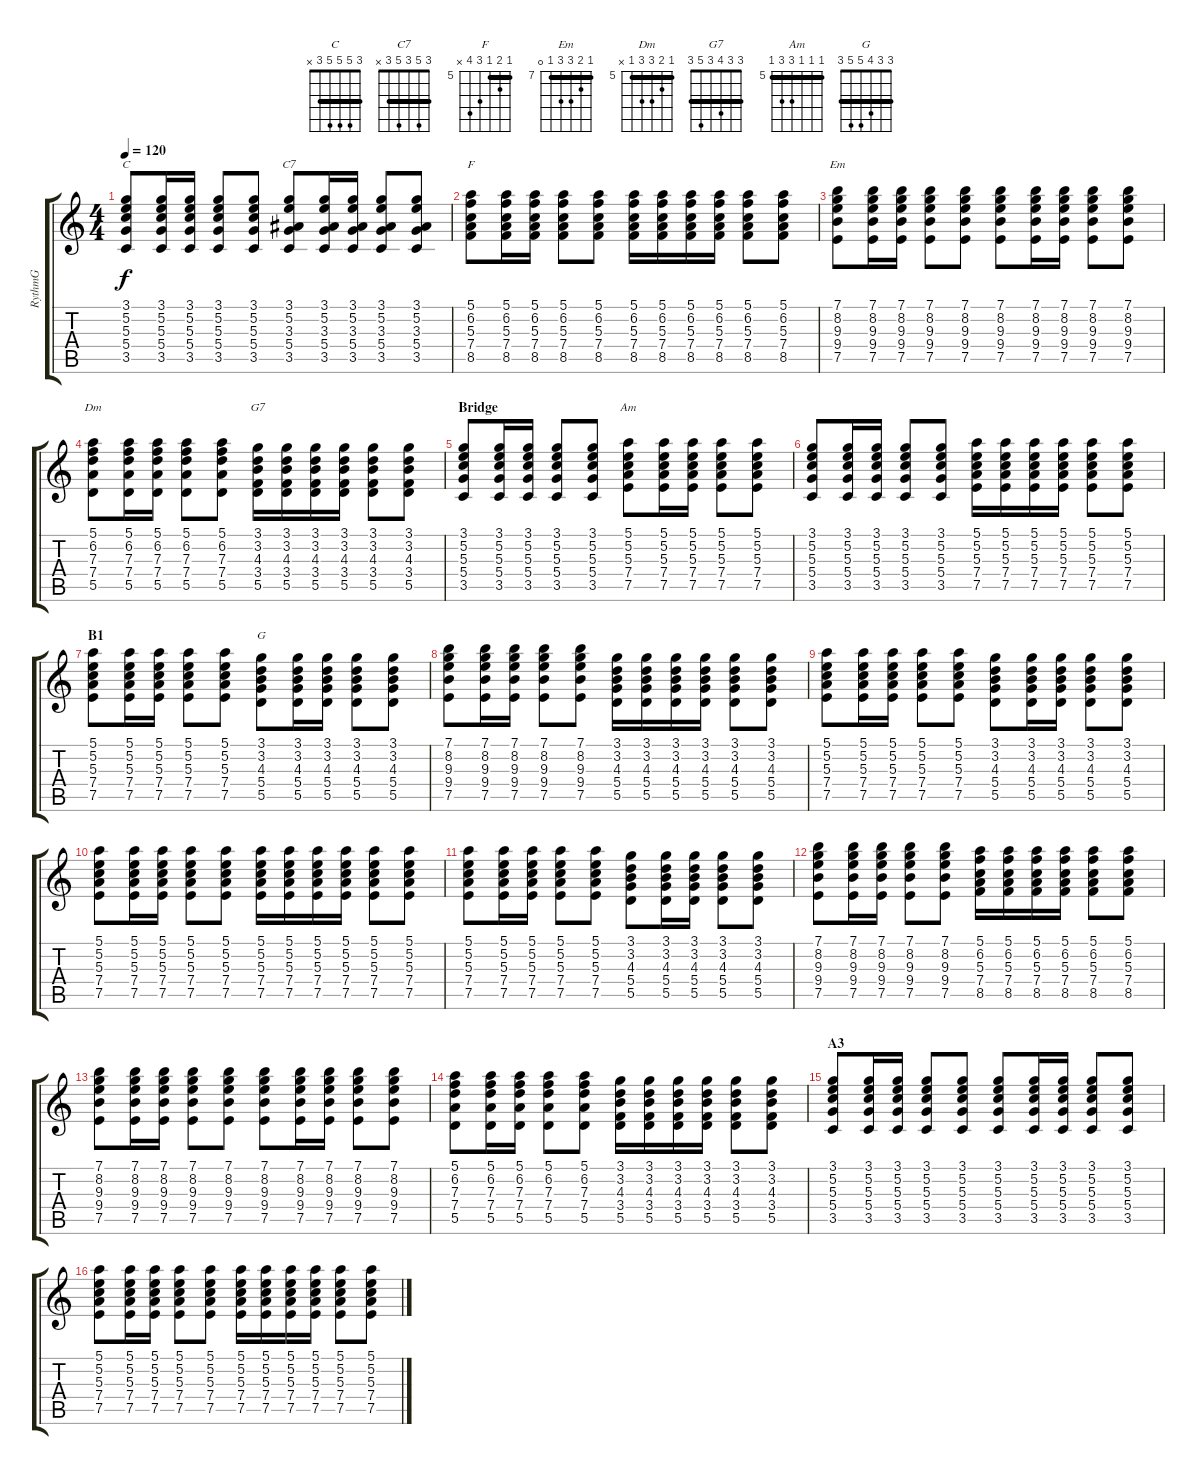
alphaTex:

\track ("RythmG" "RythmG") {instrument acousticguitarnylon}
\staff {score tabs}
\tuning (E4 B3 G3 D3 A2 E2) {hide}
\chord ("C" 3 5 5 5 3 x) {barre 3}
\chord ("C7" 3 5 3 5 3 x) {barre 3}
\chord ("F" 5 6 5 7 8 x) {firstfret 5 barre 5}
\chord ("Em" 7 8 9 9 7 0) {firstfret 7 barre 7}
\chord ("Dm" 5 6 7 7 5 x) {firstfret 5 barre 5}
\chord ("G7" 3 3 4 3 5 3) {barre 3}
\chord ("Am" 5 5 5 7 7 5) {firstfret 5 barre 5}
\chord ("G" 3 3 4 5 5 3) {barre 3}
\ts (4 4)
\tempo 120
\clef g2
\ks c
(3.1 5.2 5.3 5.4 3.5).8{ch "C" dy f} (3.1 5.2 5.3 5.4 3.5).16 (3.1 5.2 5.3 5.4 3.5).16 (3.1 5.2 5.3 5.4 3.5).8 (3.1 5.2 5.3 5.4 3.5).8 (3.1 5.2 3.3 5.4 3.5).8{ch "C7"} (3.1 5.2 3.3 5.4 3.5).16 (3.1 5.2 3.3 5.4 3.5).16 (3.1 5.2 3.3 5.4 3.5).8 (3.1 5.2 3.3 5.4 3.5).8 |
(5.1 6.2 5.3 7.4 8.5).8{ch "F"} (5.1 6.2 5.3 7.4 8.5).16 (5.1 6.2 5.3 7.4 8.5).16 (5.1 6.2 5.3 7.4 8.5).8 (5.1 6.2 5.3 7.4 8.5).8 (5.1 6.2 5.3 7.4 8.5).16 (5.1 6.2 5.3 7.4 8.5).16 (5.1 6.2 5.3 7.4 8.5).16 (5.1 6.2 5.3 7.4 8.5).16 (5.1 6.2 5.3 7.4 8.5).8 (5.1 6.2 5.3 7.4 8.5).8 |
(7.1 8.2 9.3 9.4 7.5).8{ch "Em"} (7.1 8.2 9.3 9.4 7.5).16 (7.1 8.2 9.3 9.4 7.5).16 (7.1 8.2 9.3 9.4 7.5).8 (7.1 8.2 9.3 9.4 7.5).8 (7.1 8.2 9.3 9.4 7.5).8 (7.1 8.2 9.3 9.4 7.5).16 (7.1 8.2 9.3 9.4 7.5).16 (7.1 8.2 9.3 9.4 7.5).8 (7.1 8.2 9.3 9.4 7.5).8 |
(5.1 6.2 7.3 7.4 5.5).8{ch "Dm"} (5.1 6.2 7.3 7.4 5.5).16 (5.1 6.2 7.3 7.4 5.5).16 (5.1 6.2 7.3 7.4 5.5).8 (5.1 6.2 7.3 7.4 5.5).8 (3.1 3.2 4.3 3.4 5.5).16{ch "G7"} (3.1 3.2 4.3 3.4 5.5).16 (3.1 3.2 4.3 3.4 5.5).16 (3.1 3.2 4.3 3.4 5.5).16 (3.1 3.2 4.3 3.4 5.5).8 (3.1 3.2 4.3 3.4 5.5).8 |
\section ("" "Bridge")
(3.1 5.2 5.3 5.4 3.5).8 (3.1 5.2 5.3 5.4 3.5).16 (3.1 5.2 5.3 5.4 3.5).16 (3.1 5.2 5.3 5.4 3.5).8 (3.1 5.2 5.3 5.4 3.5).8 (5.1 5.2 5.3 7.4 7.5).8{ch "Am"} (5.1 5.2 5.3 7.4 7.5).16 (5.1 5.2 5.3 7.4 7.5).16 (5.1 5.2 5.3 7.4 7.5).8 (5.1 5.2 5.3 7.4 7.5).8 |
(3.1 5.2 5.3 5.4 3.5).8 (3.1 5.2 5.3 5.4 3.5).16 (3.1 5.2 5.3 5.4 3.5).16 (3.1 5.2 5.3 5.4 3.5).8 (3.1 5.2 5.3 5.4 3.5).8 (5.1 5.2 5.3 7.4 7.5).16 (5.1 5.2 5.3 7.4 7.5).16 (5.1 5.2 5.3 7.4 7.5).16 (5.1 5.2 5.3 7.4 7.5).16 (5.1 5.2 5.3 7.4 7.5).8 (5.1 5.2 5.3 7.4 7.5).8 |
\section ("" "B1")
(5.1 5.2 5.3 7.4 7.5).8 (5.1 5.2 5.3 7.4 7.5).16 (5.1 5.2 5.3 7.4 7.5).16 (5.1 5.2 5.3 7.4 7.5).8 (5.1 5.2 5.3 7.4 7.5).8 (3.1 3.2 4.3 5.4 5.5).8{ch "G"} (3.1 3.2 4.3 5.4 5.5).16 (3.1 3.2 4.3 5.4 5.5).16 (3.1 3.2 4.3 5.4 5.5).8 (3.1 3.2 4.3 5.4 5.5).8 |
(7.1 8.2 9.3 9.4 7.5).8 (7.1 8.2 9.3 9.4 7.5).16 (7.1 8.2 9.3 9.4 7.5).16 (7.1 8.2 9.3 9.4 7.5).8 (7.1 8.2 9.3 9.4 7.5).8 (3.1 3.2 4.3 5.4 5.5).16 (3.1 3.2 4.3 5.4 5.5).16 (3.1 3.2 4.3 5.4 5.5).16 (3.1 3.2 4.3 5.4 5.5).16 (3.1 3.2 4.3 5.4 5.5).8 (3.1 3.2 4.3 5.4 5.5).8 |
(5.1 5.2 5.3 7.4 7.5).8 (5.1 5.2 5.3 7.4 7.5).16 (5.1 5.2 5.3 7.4 7.5).16 (5.1 5.2 5.3 7.4 7.5).8 (5.1 5.2 5.3 7.4 7.5).8 (3.1 3.2 4.3 5.4 5.5).8 (3.1 3.2 4.3 5.4 5.5).16 (3.1 3.2 4.3 5.4 5.5).16 (3.1 3.2 4.3 5.4 5.5).8 (3.1 3.2 4.3 5.4 5.5).8 |
(5.1 5.2 5.3 7.4 7.5).8 (5.1 5.2 5.3 7.4 7.5).16 (5.1 5.2 5.3 7.4 7.5).16 (5.1 5.2 5.3 7.4 7.5).8 (5.1 5.2 5.3 7.4 7.5).8 (5.1 5.2 5.3 7.4 7.5).16 (5.1 5.2 5.3 7.4 7.5).16 (5.1 5.2 5.3 7.4 7.5).16 (5.1 5.2 5.3 7.4 7.5).16 (5.1 5.2 5.3 7.4 7.5).8 (5.1 5.2 5.3 7.4 7.5).8 |
(5.1 5.2 5.3 7.4 7.5).8 (5.1 5.2 5.3 7.4 7.5).16 (5.1 5.2 5.3 7.4 7.5).16 (5.1 5.2 5.3 7.4 7.5).8 (5.1 5.2 5.3 7.4 7.5).8 (3.1 3.2 4.3 5.4 5.5).8 (3.1 3.2 4.3 5.4 5.5).16 (3.1 3.2 4.3 5.4 5.5).16 (3.1 3.2 4.3 5.4 5.5).8 (3.1 3.2 4.3 5.4 5.5).8 |
(7.1 8.2 9.3 9.4 7.5).8 (7.1 8.2 9.3 9.4 7.5).16 (7.1 8.2 9.3 9.4 7.5).16 (7.1 8.2 9.3 9.4 7.5).8 (7.1 8.2 9.3 9.4 7.5).8 (5.1 6.2 5.3 7.4 8.5).16 (5.1 6.2 5.3 7.4 8.5).16 (5.1 6.2 5.3 7.4 8.5).16 (5.1 6.2 5.3 7.4 8.5).16 (5.1 6.2 5.3 7.4 8.5).8 (5.1 6.2 5.3 7.4 8.5).8 |
(7.1 8.2 9.3 9.4 7.5).8 (7.1 8.2 9.3 9.4 7.5).16 (7.1 8.2 9.3 9.4 7.5).16 (7.1 8.2 9.3 9.4 7.5).8 (7.1 8.2 9.3 9.4 7.5).8 (7.1 8.2 9.3 9.4 7.5).8 (7.1 8.2 9.3 9.4 7.5).16 (7.1 8.2 9.3 9.4 7.5).16 (7.1 8.2 9.3 9.4 7.5).8 (7.1 8.2 9.3 9.4 7.5).8 |
(5.1 6.2 7.3 7.4 5.5).8 (5.1 6.2 7.3 7.4 5.5).16 (5.1 6.2 7.3 7.4 5.5).16 (5.1 6.2 7.3 7.4 5.5).8 (5.1 6.2 7.3 7.4 5.5).8 (3.1 3.2 4.3 3.4 5.5).16 (3.1 3.2 4.3 3.4 5.5).16 (3.1 3.2 4.3 3.4 5.5).16 (3.1 3.2 4.3 3.4 5.5).16 (3.1 3.2 4.3 3.4 5.5).8 (3.1 3.2 4.3 3.4 5.5).8 |
\section ("" "A3")
(3.1 5.2 5.3 5.4 3.5).8 (3.1 5.2 5.3 5.4 3.5).16 (3.1 5.2 5.3 5.4 3.5).16 (3.1 5.2 5.3 5.4 3.5).8 (3.1 5.2 5.3 5.4 3.5).8 (3.1 5.2 5.3 5.4 3.5).8 (3.1 5.2 5.3 5.4 3.5).16 (3.1 5.2 5.3 5.4 3.5).16 (3.1 5.2 5.3 5.4 3.5).8 (3.1 5.2 5.3 5.4 3.5).8 |
(5.1 5.2 5.3 7.4 7.5).8 (5.1 5.2 5.3 7.4 7.5).16 (5.1 5.2 5.3 7.4 7.5).16 (5.1 5.2 5.3 7.4 7.5).8 (5.1 5.2 5.3 7.4 7.5).8 (5.1 5.2 5.3 7.4 7.5).16 (5.1 5.2 5.3 7.4 7.5).16 (5.1 5.2 5.3 7.4 7.5).16 (5.1 5.2 5.3 7.4 7.5).16 (5.1 5.2 5.3 7.4 7.5).8 (5.1 5.2 5.3 7.4 7.5).8
